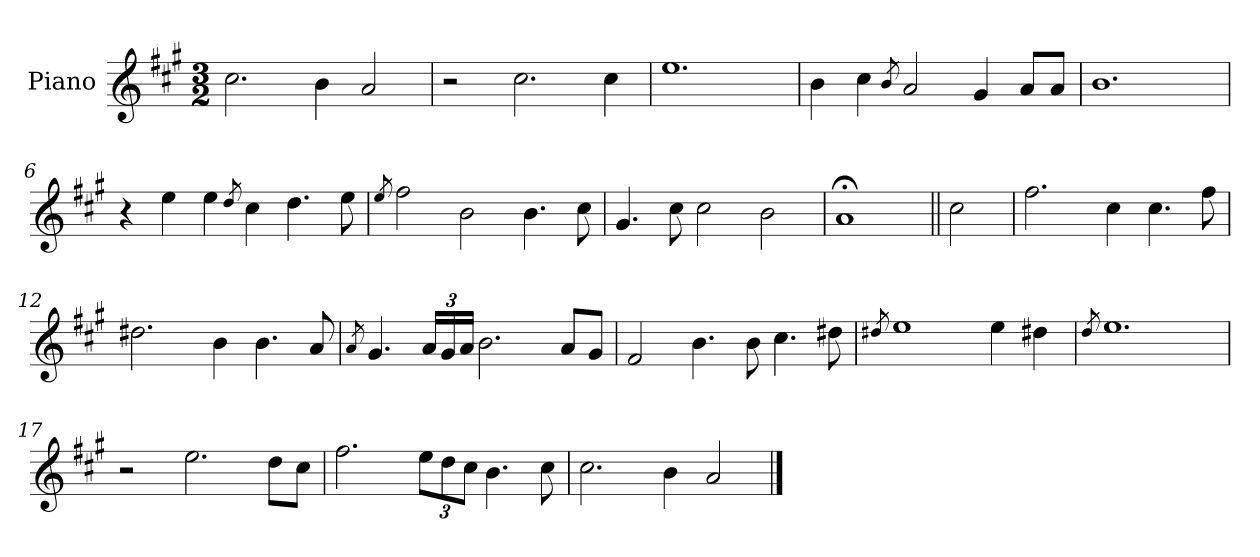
**kern
*part1
*staff1
*I"Piano
*I'Pno.
*clefG2
*k[f#c#g#]
*M3/2
=1
2.cc#\
4b\
2a/
=2
2r
2.cc#\
4cc#\
=3
1.ee
=4
4b\
4cc#\
8qb/
2a/
4g#/
8a/L
8a/J
=5
1.b
=6
4r
4ee\
4ee\
8qdd/
4cc#\
4.dd\
8ee\
=7
8qee/
2ff#\
2b\
4.b\
8cc#\
=8
4.g#/
8cc#\
2cc#\
2b\
!!LO:LB:g=z
=9
1a;<
=10||
2cc#\
=11
2.ff#\
4cc#\
4.cc#\
8ff#\
=12
2.dd#X\
4b\
4.b\
8a/
=13
8qa/
4.g#/
*Xbrackettup
24a/LL
24g#/
24a/JJ
2.b\
8a/L
8g#/J
=14
2f#/
4.b\
8b\
4.cc#\
8dd#X\
=15
8qdd#X/
1ee
4ee\
4dd#\
=16
8qdd/
1.ee
!!LO:LB:g=z
=17
2r
2.ee\
8dd\L
8cc#\J
=18
2.ff#\
12ee\L
12dd\
12cc#\J
4.b\
8cc#\
=19
2.cc#\
4b\
2a/
==
*-
